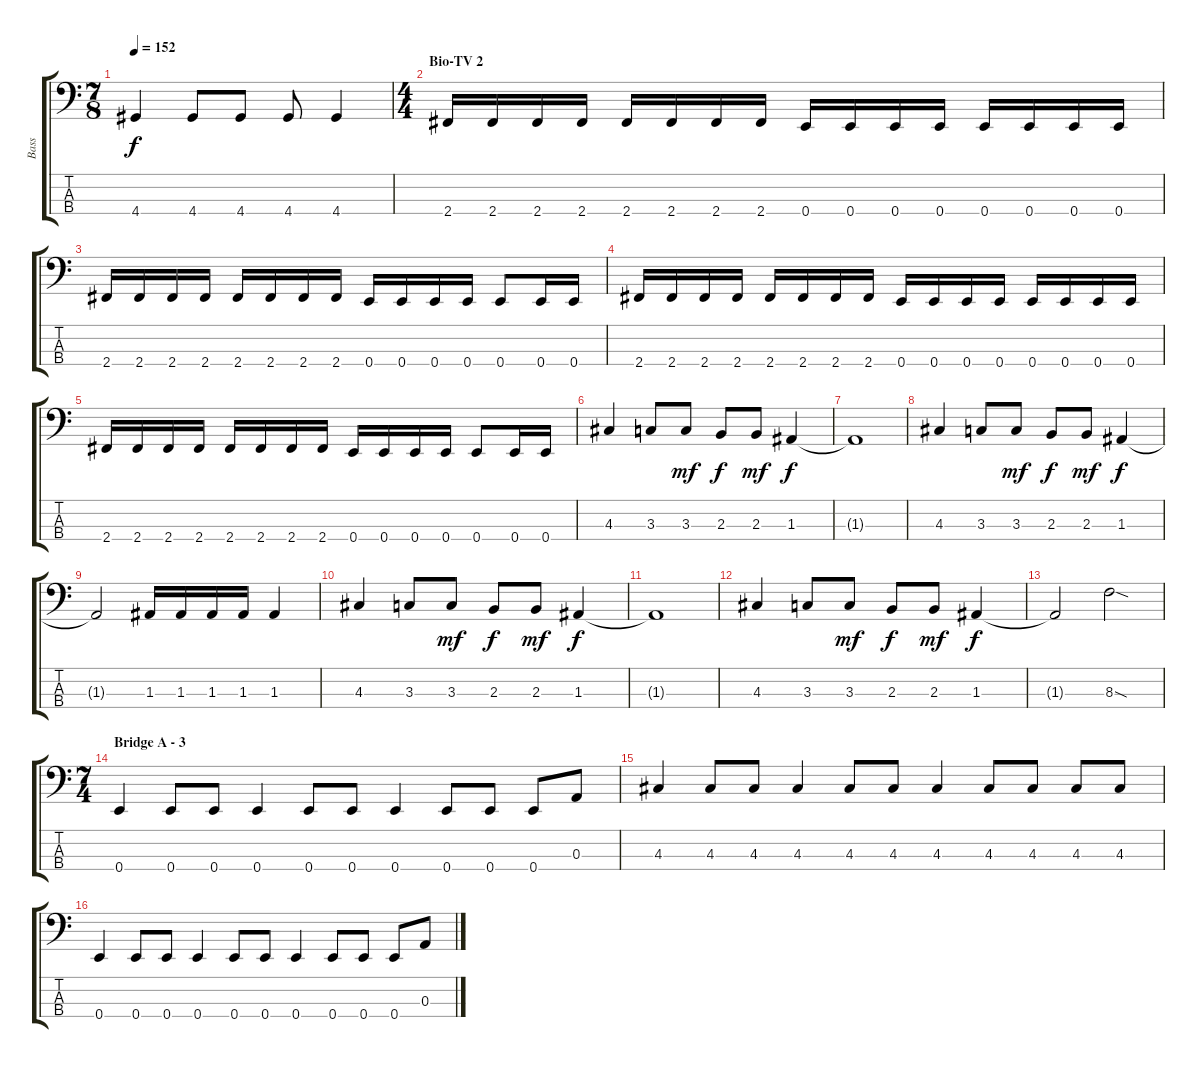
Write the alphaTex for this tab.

\track ("Bass" "Bass") {instrument electricbasspick}
\staff {score tabs}
\tuning (G2 D2 A1 E1) {hide}
\ts (7 8)
\tempo 152
\clef f4
\ks c
4.4.4{dy f} 4.4.8 4.4.8 4.4.8 4.4.4 |
\ts (4 4)
\section ("" "Bio-TV 2")
2.4.16 2.4.16 2.4.16 2.4.16 2.4.16 2.4.16 2.4.16 2.4.16 0.4.16 0.4.16 0.4.16 0.4.16 0.4.16 0.4.16 0.4.16 0.4.16 |
2.4.16 2.4.16 2.4.16 2.4.16 2.4.16 2.4.16 2.4.16 2.4.16 0.4.16 0.4.16 0.4.16 0.4.16 0.4.8 0.4.16 0.4.16 |
2.4.16 2.4.16 2.4.16 2.4.16 2.4.16 2.4.16 2.4.16 2.4.16 0.4.16 0.4.16 0.4.16 0.4.16 0.4.16 0.4.16 0.4.16 0.4.16 |
2.4.16 2.4.16 2.4.16 2.4.16 2.4.16 2.4.16 2.4.16 2.4.16 0.4.16 0.4.16 0.4.16 0.4.16 0.4.8 0.4.16 0.4.16 |
4.3.4 3.3.8 3.3.8{dy mf} 2.3.8{dy f} 2.3.8{dy mf} 1.3.4{dy f} |
1.3{t}.1 |
4.3.4 3.3.8 3.3.8{dy mf} 2.3.8{dy f} 2.3.8{dy mf} 1.3.4{dy f} |
1.3{t}.2 1.3.16 1.3.16 1.3.16 1.3.16 1.3.4 |
4.3.4 3.3.8 3.3.8{dy mf} 2.3.8{dy f} 2.3.8{dy mf} 1.3.4{dy f} |
1.3{t}.1 |
4.3.4 3.3.8 3.3.8{dy mf} 2.3.8{dy f} 2.3.8{dy mf} 1.3.4{dy f} |
1.3{t}.2 8.3{sod}.2 |
\ts (7 4)
\section ("" "Bridge A - 3")
0.4.4 0.4.8 0.4.8 0.4.4 0.4.8 0.4.8 0.4.4 0.4.8 0.4.8 0.4.8 0.3.8 |
4.3.4 4.3.8 4.3.8 4.3.4 4.3.8 4.3.8 4.3.4 4.3.8 4.3.8 4.3.8 4.3.8 |
0.4.4 0.4.8 0.4.8 0.4.4 0.4.8 0.4.8 0.4.4 0.4.8 0.4.8 0.4.8 0.3.8
